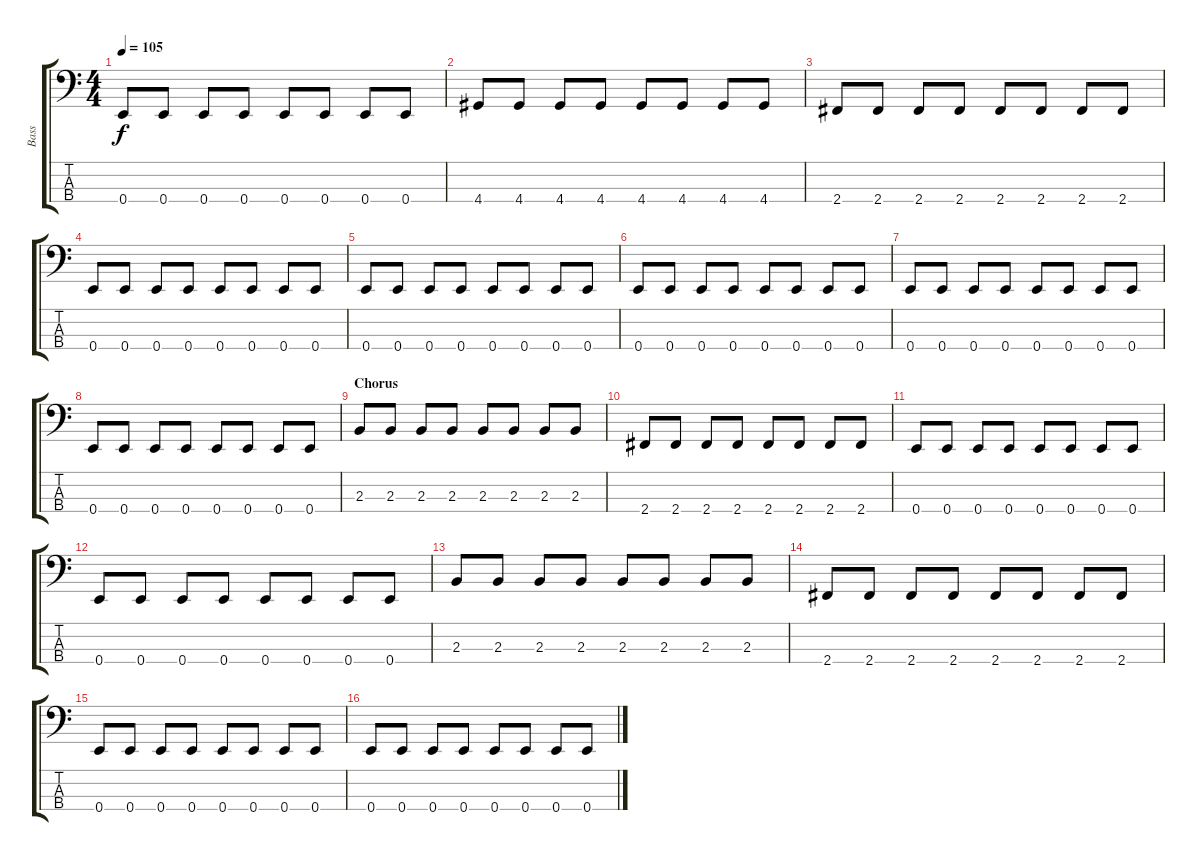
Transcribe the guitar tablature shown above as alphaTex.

\track ("Bass" "Bass") {instrument electricbassfinger}
\staff {score tabs}
\tuning (G2 D2 A1 E1) {hide}
\ts (4 4)
\tempo 105
\clef f4
\ks c
0.4.8{dy f} 0.4.8 0.4.8 0.4.8 0.4.8 0.4.8 0.4.8 0.4.8 |
4.4.8 4.4.8 4.4.8 4.4.8 4.4.8 4.4.8 4.4.8 4.4.8 |
2.4.8 2.4.8 2.4.8 2.4.8 2.4.8 2.4.8 2.4.8 2.4.8 |
0.4.8 0.4.8 0.4.8 0.4.8 0.4.8 0.4.8 0.4.8 0.4.8 |
0.4.8 0.4.8 0.4.8 0.4.8 0.4.8 0.4.8 0.4.8 0.4.8 |
0.4.8 0.4.8 0.4.8 0.4.8 0.4.8 0.4.8 0.4.8 0.4.8 |
0.4.8 0.4.8 0.4.8 0.4.8 0.4.8 0.4.8 0.4.8 0.4.8 |
0.4.8 0.4.8 0.4.8 0.4.8 0.4.8 0.4.8 0.4.8 0.4.8 |
\section ("" "Chorus")
2.3.8 2.3.8 2.3.8 2.3.8 2.3.8 2.3.8 2.3.8 2.3.8 |
2.4.8 2.4.8 2.4.8 2.4.8 2.4.8 2.4.8 2.4.8 2.4.8 |
0.4.8 0.4.8 0.4.8 0.4.8 0.4.8 0.4.8 0.4.8 0.4.8 |
0.4.8 0.4.8 0.4.8 0.4.8 0.4.8 0.4.8 0.4.8 0.4.8 |
2.3.8 2.3.8 2.3.8 2.3.8 2.3.8 2.3.8 2.3.8 2.3.8 |
2.4.8 2.4.8 2.4.8 2.4.8 2.4.8 2.4.8 2.4.8 2.4.8 |
0.4.8 0.4.8 0.4.8 0.4.8 0.4.8 0.4.8 0.4.8 0.4.8 |
0.4.8 0.4.8 0.4.8 0.4.8 0.4.8 0.4.8 0.4.8 0.4.8
